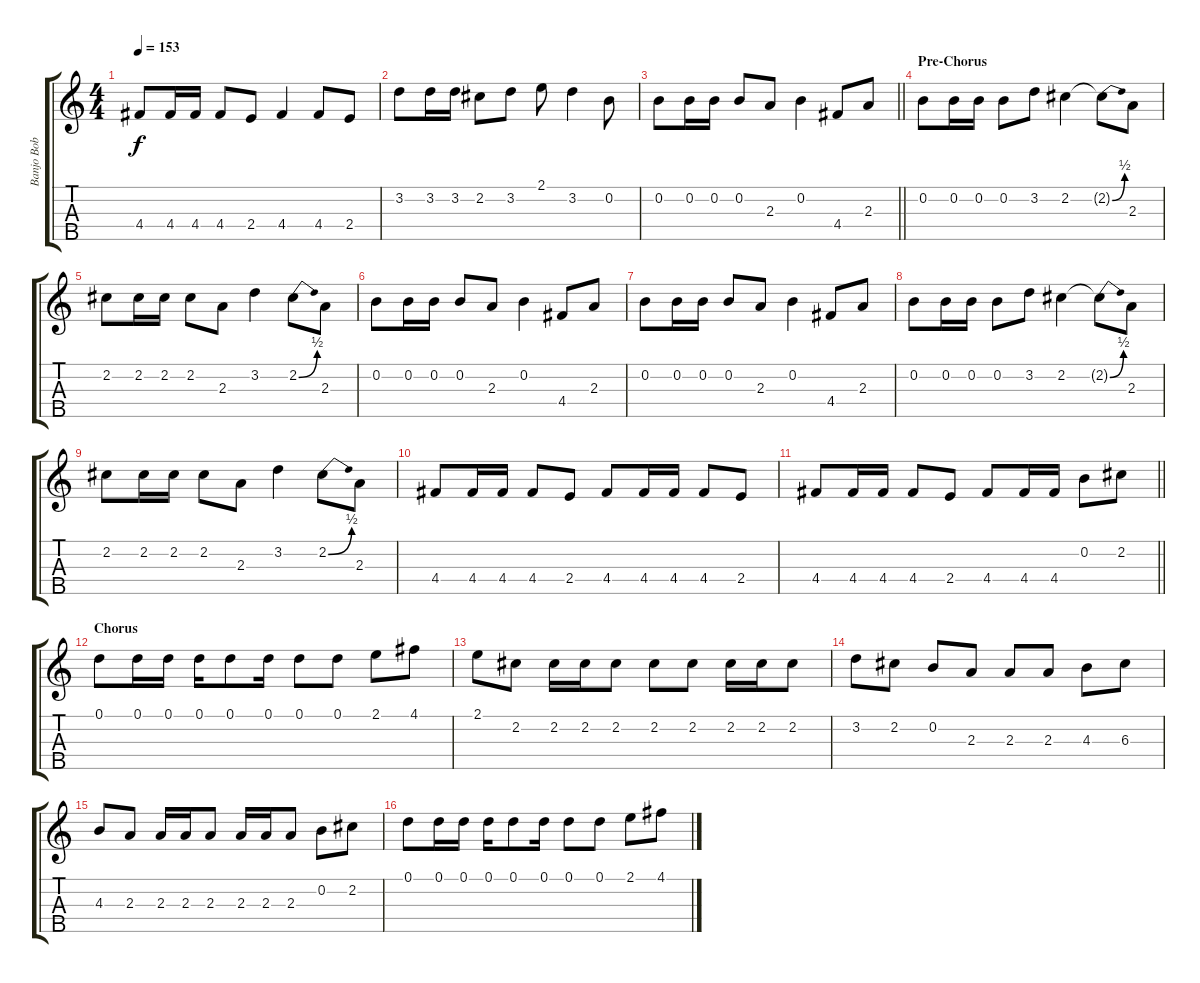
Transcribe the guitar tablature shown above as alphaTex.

\track ("Banjo Bob Schmidt" "Banjo Bob ") {instrument banjo}
\staff {score tabs}
\tuning (D4 B3 G3 D3 G4) {hide}
\displaytranspose 12
\ts (4 4)
\tempo 153
\clef g2
\ks c
4.4.8{dy f} 4.4.16 4.4.16 4.4.8 2.4.8 4.4.4 4.4.8 2.4.8 |
3.2.8 3.2.16 3.2.16 2.2.8 3.2.8 2.1.8 3.2.4 0.2.8 |
\barLineRight lightlight
0.2.8 0.2.16 0.2.16 0.2.8 2.3.8 0.2.4 4.4.8 2.3.8 |
\section ("" "Pre-Chorus")
0.2.8 0.2.16 0.2.16 0.2.8 3.2.8 2.2.4 2.2{be (bend 0 0 60 2) t}.8 2.3.8 |
2.2.8 2.2.16 2.2.16 2.2.8 2.3.8 3.2.4 2.2{be (bend 0 0 60 2)}.8 2.3.8 |
0.2.8 0.2.16 0.2.16 0.2.8 2.3.8 0.2.4 4.4.8 2.3.8 |
0.2.8 0.2.16 0.2.16 0.2.8 2.3.8 0.2.4 4.4.8 2.3.8 |
0.2.8 0.2.16 0.2.16 0.2.8 3.2.8 2.2.4 2.2{be (bend 0 0 60 2) t}.8 2.3.8 |
2.2.8 2.2.16 2.2.16 2.2.8 2.3.8 3.2.4 2.2{be (bend 0 0 60 2)}.8 2.3.8 |
4.4.8 4.4.16 4.4.16 4.4.8 2.4.8 4.4.8 4.4.16 4.4.16 4.4.8 2.4.8 |
\barLineRight lightlight
4.4.8 4.4.16 4.4.16 4.4.8 2.4.8 4.4.8 4.4.16 4.4.16 0.2.8 2.2.8 |
\section ("" "Chorus")
0.1.8 0.1.16 0.1.16 0.1.16 0.1.8 0.1.16 0.1.8 0.1.8 2.1.8 4.1.8 |
2.1.8 2.2.8 2.2.16 2.2.16 2.2.8 2.2.8 2.2.8 2.2.16 2.2.16 2.2.8 |
3.2.8 2.2.8 0.2.8 2.3.8 2.3.8 2.3.8 4.3.8 6.3.8 |
4.3.8 2.3.8 2.3.16 2.3.16 2.3.8 2.3.16 2.3.16 2.3.8 0.2.8 2.2.8 |
0.1.8 0.1.16 0.1.16 0.1.16 0.1.8 0.1.16 0.1.8 0.1.8 2.1.8 4.1.8
